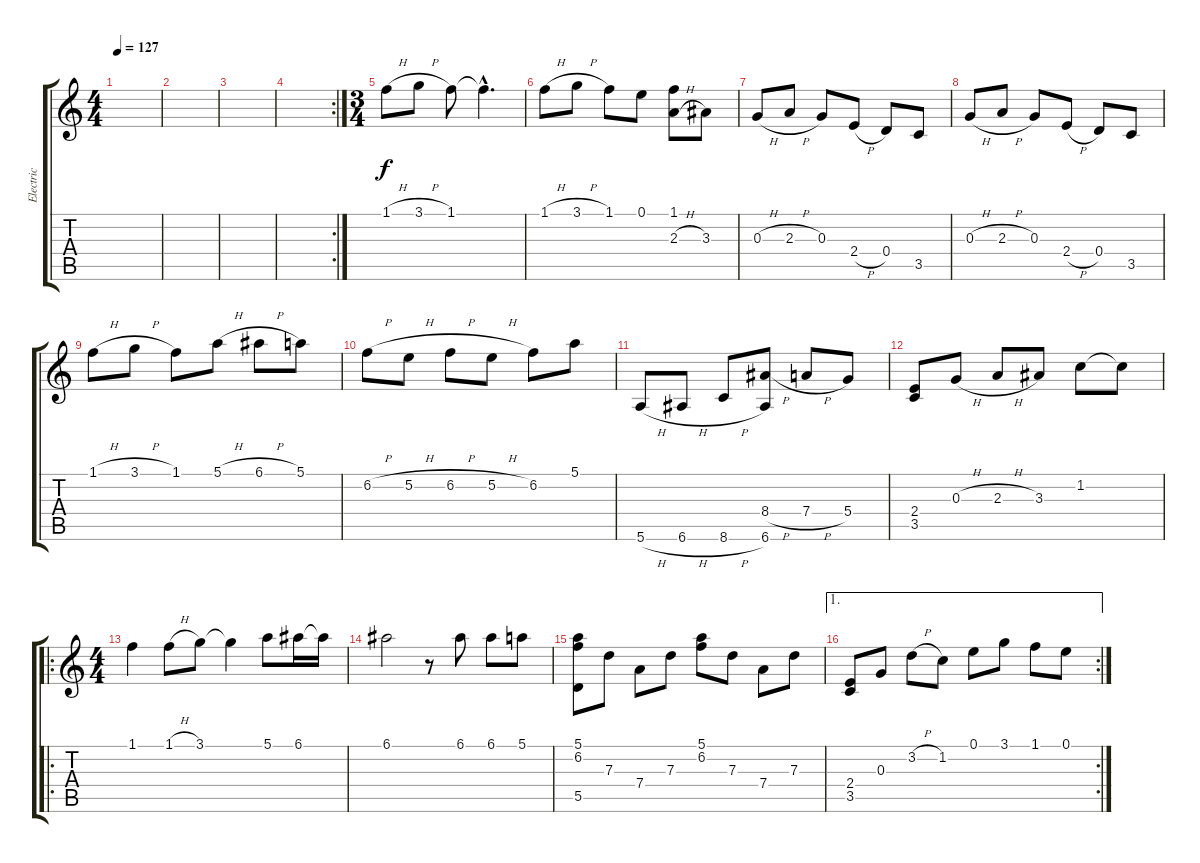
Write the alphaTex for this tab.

\track ("Electric" "Electric") {instrument electricguitarclean}
\staff {score tabs}
\tuning (E4 B3 G3 D3 A2 E2) {hide}
\ts (4 4)
\tempo 127
\clef g2
\ks c
|
|
|
\rc 2
|
\ts (3 4)
1.1{h}.8 3.1{h}.8 1.1.8 1.1{hac t}.4{d} |
1.1{h}.8 3.1{h}.8 1.1.8 0.1.8 (1.1 2.3{h}).8 3.3.8 |
0.3{h}.8 2.3{h}.8 0.3.8 2.4{h}.8 0.4.8 3.5.8 |
0.3{h}.8 2.3{h}.8 0.3.8 2.4{h}.8 0.4.8 3.5.8 |
1.1{h}.8 3.1{h}.8 1.1.8 5.1{h}.8 6.1{h}.8 5.1.8 |
6.2{h}.8 5.2{h}.8 6.2{h}.8 5.2{h}.8 6.2.8 5.1.8 |
5.6{h}.8 6.6{h}.8 8.6{h}.8 (8.4{h} 6.6).8 7.4{h}.8 5.4.8 |
(2.4 3.5).8 0.3{h}.8 2.3{h}.8 3.3.8 1.2.8 1.2{t}.8 |
\ro
\ts (4 4)
1.1.4 1.1{h}.8 3.1.8 3.1{t}.4 5.1.8 6.1.16 6.1{t}.16 |
6.1.2 r.8 6.1.8 6.1.8 5.1.8 |
(5.1 6.2 5.5).8 7.3.8 7.4.8 7.3.8 (5.1 6.2).8 7.3.8 7.4.8 7.3.8 |
\ae 1
\rc 2
(2.4 3.5).8 0.3.8 3.2{h}.8 1.2.8 0.1.8 3.1.8 1.1.8 0.1.8
